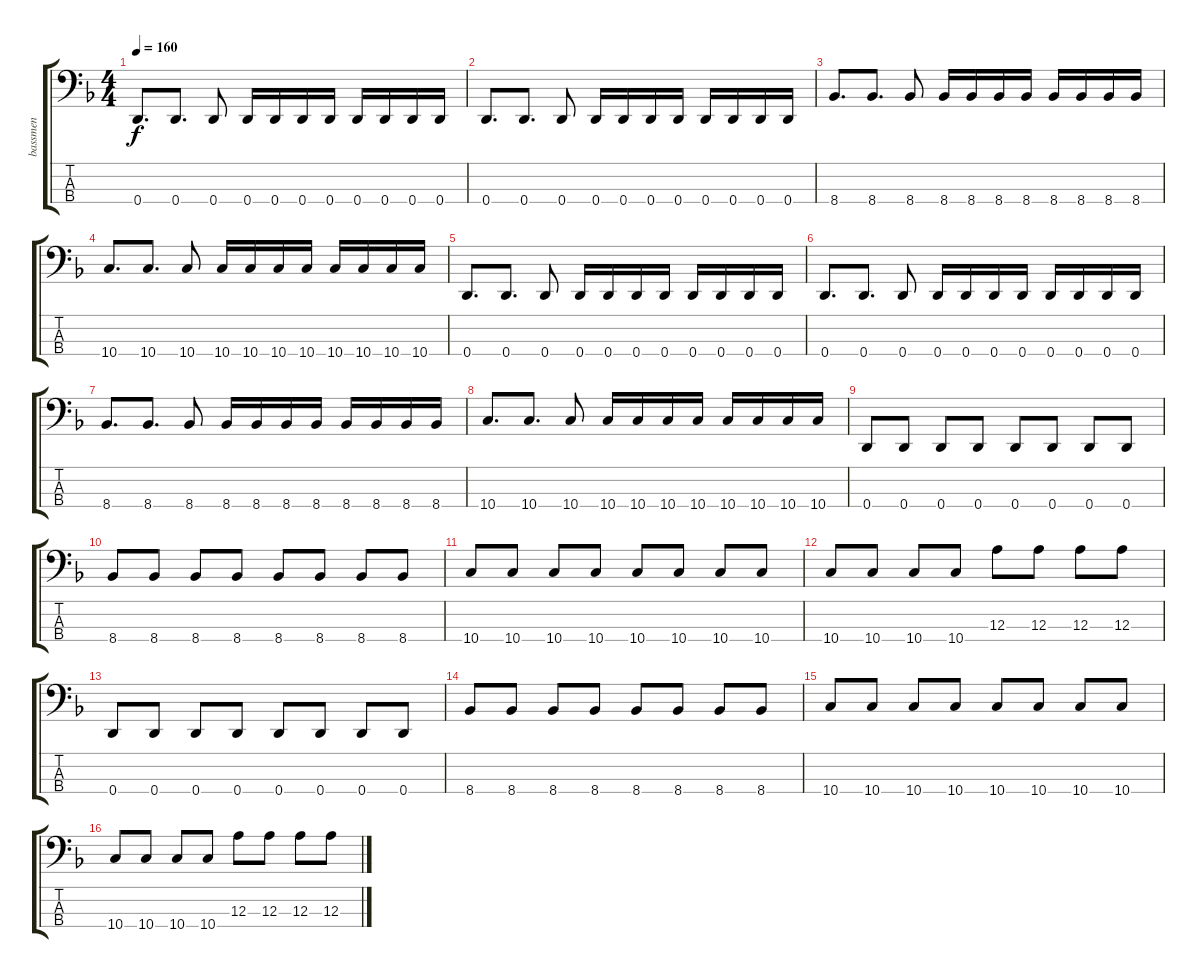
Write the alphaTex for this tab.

\track ("bassmen" "bassmen") {instrument electricbasspick}
\staff {score tabs}
\tuning (G2 D2 A1 D1) {hide}
\ts (4 4)
\tempo 160
\clef f4
\ks f
0.4.8{d dy f} 0.4.8{d} 0.4.8 0.4.16 0.4.16 0.4.16 0.4.16 0.4.16 0.4.16 0.4.16 0.4.16 |
0.4.8{d} 0.4.8{d} 0.4.8 0.4.16 0.4.16 0.4.16 0.4.16 0.4.16 0.4.16 0.4.16 0.4.16 |
8.4.8{d} 8.4.8{d} 8.4.8 8.4.16 8.4.16 8.4.16 8.4.16 8.4.16 8.4.16 8.4.16 8.4.16 |
10.4.8{d} 10.4.8{d} 10.4.8 10.4.16 10.4.16 10.4.16 10.4.16 10.4.16 10.4.16 10.4.16 10.4.16 |
0.4.8{d} 0.4.8{d} 0.4.8 0.4.16 0.4.16 0.4.16 0.4.16 0.4.16 0.4.16 0.4.16 0.4.16 |
0.4.8{d} 0.4.8{d} 0.4.8 0.4.16 0.4.16 0.4.16 0.4.16 0.4.16 0.4.16 0.4.16 0.4.16 |
8.4.8{d} 8.4.8{d} 8.4.8 8.4.16 8.4.16 8.4.16 8.4.16 8.4.16 8.4.16 8.4.16 8.4.16 |
10.4.8{d} 10.4.8{d} 10.4.8 10.4.16 10.4.16 10.4.16 10.4.16 10.4.16 10.4.16 10.4.16 10.4.16 |
0.4.8 0.4.8 0.4.8 0.4.8 0.4.8 0.4.8 0.4.8 0.4.8 |
8.4.8 8.4.8 8.4.8 8.4.8 8.4.8 8.4.8 8.4.8 8.4.8 |
10.4.8 10.4.8 10.4.8 10.4.8 10.4.8 10.4.8 10.4.8 10.4.8 |
10.4.8 10.4.8 10.4.8 10.4.8 12.3.8 12.3.8 12.3.8 12.3.8 |
0.4.8 0.4.8 0.4.8 0.4.8 0.4.8 0.4.8 0.4.8 0.4.8 |
8.4.8 8.4.8 8.4.8 8.4.8 8.4.8 8.4.8 8.4.8 8.4.8 |
10.4.8 10.4.8 10.4.8 10.4.8 10.4.8 10.4.8 10.4.8 10.4.8 |
10.4.8 10.4.8 10.4.8 10.4.8 12.3.8 12.3.8 12.3.8 12.3.8
